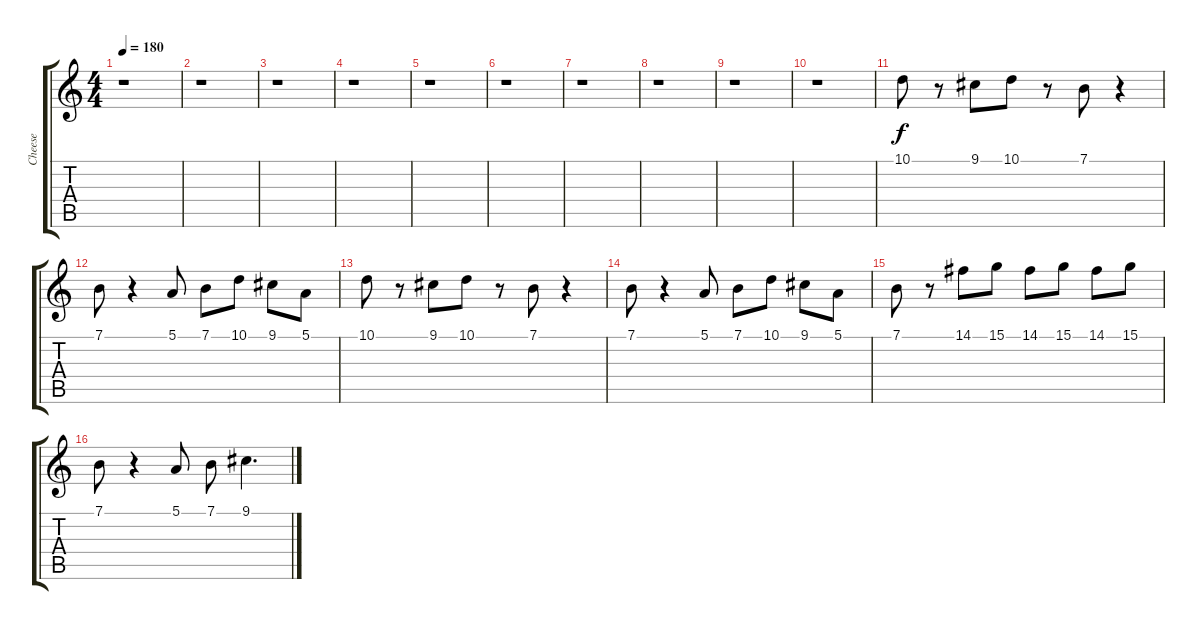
\track ("Cheese" "Cheese") {instrument acousticgrandpiano}
\staff {score tabs}
\tuning (E4 B3 G3 D3 A2 E2) {hide}
\ts (4 4)
\tempo 180
\clef g2
\ks c
r.1{dy f} |
r.1 |
r.1 |
r.1 |
r.1 |
r.1 |
r.1 |
r.1 |
r.1 |
r.1 |
10.1.8 r.8 9.1.8 10.1.8 r.8 7.1.8 r.4 |
7.1.8 r.4 5.1.8 7.1.8 10.1.8 9.1.8 5.1.8 |
10.1.8 r.8 9.1.8 10.1.8 r.8 7.1.8 r.4 |
7.1.8 r.4 5.1.8 7.1.8 10.1.8 9.1.8 5.1.8 |
7.1.8 r.8 14.1.8 15.1.8 14.1.8 15.1.8 14.1.8 15.1.8 |
7.1.8 r.4 5.1.8 7.1.8 9.1.4{d}
